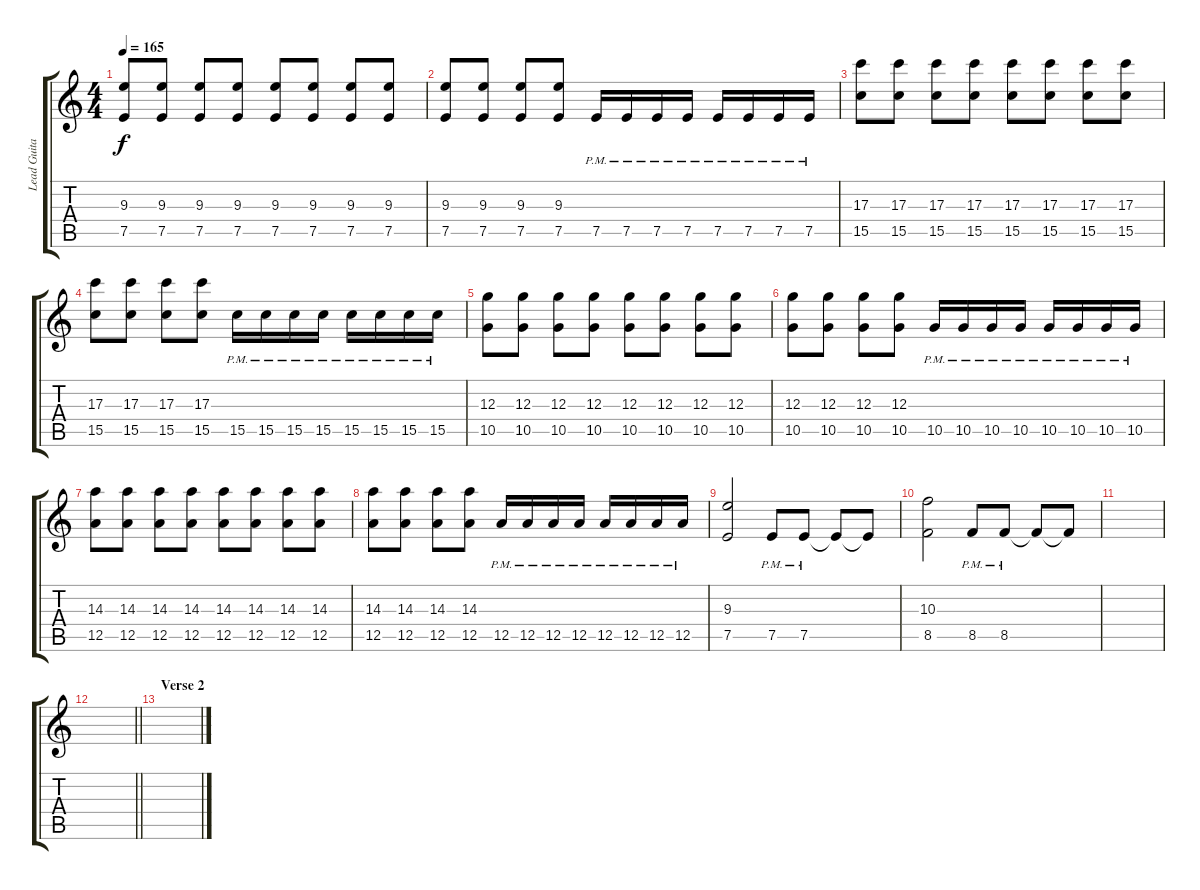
\track ("Lead Guitar 1" "Lead Guita") {instrument distortionguitar}
\staff {score tabs}
\tuning (E4 B3 G3 D3 A2 D2) {hide}
\ts (4 4)
\tempo 165
\clef g2
\ks c
(9.3 7.5).8{dy f} (9.3 7.5).8 (9.3 7.5).8 (9.3 7.5).8 (9.3 7.5).8 (9.3 7.5).8 (9.3 7.5).8 (9.3 7.5).8 |
(9.3 7.5).8 (9.3 7.5).8 (9.3 7.5).8 (9.3 7.5).8 7.5{pm}.16 7.5{pm}.16 7.5{pm}.16 7.5{pm}.16 7.5{pm}.16 7.5{pm}.16 7.5{pm}.16 7.5{pm}.16 |
(17.3 15.5).8 (17.3 15.5).8 (17.3 15.5).8 (17.3 15.5).8 (17.3 15.5).8 (17.3 15.5).8 (17.3 15.5).8 (17.3 15.5).8 |
(17.3 15.5).8 (17.3 15.5).8 (17.3 15.5).8 (17.3 15.5).8 15.5{pm}.16 15.5{pm}.16 15.5{pm}.16 15.5{pm}.16 15.5{pm}.16 15.5{pm}.16 15.5{pm}.16 15.5{pm}.16 |
(12.3 10.5).8 (12.3 10.5).8 (12.3 10.5).8 (12.3 10.5).8 (12.3 10.5).8 (12.3 10.5).8 (12.3 10.5).8 (12.3 10.5).8 |
(12.3 10.5).8 (12.3 10.5).8 (12.3 10.5).8 (12.3 10.5).8 10.5{pm}.16 10.5{pm}.16 10.5{pm}.16 10.5{pm}.16 10.5{pm}.16 10.5{pm}.16 10.5{pm}.16 10.5{pm}.16 |
(14.3 12.5).8 (14.3 12.5).8 (14.3 12.5).8 (14.3 12.5).8 (14.3 12.5).8 (14.3 12.5).8 (14.3 12.5).8 (14.3 12.5).8 |
(14.3 12.5).8 (14.3 12.5).8 (14.3 12.5).8 (14.3 12.5).8 12.5{pm}.16 12.5{pm}.16 12.5{pm}.16 12.5{pm}.16 12.5{pm}.16 12.5{pm}.16 12.5{pm}.16 12.5{pm}.16 |
(9.3 7.5).2 7.5{pm}.8 7.5{pm}.8 7.5{t}.8 7.5{t}.8 |
(10.3 8.5).2 8.5{pm}.8 8.5{pm}.8 8.5{t}.8 8.5{t}.8 |
|
\barLineRight lightlight
|
\section ("" "Verse 2")
